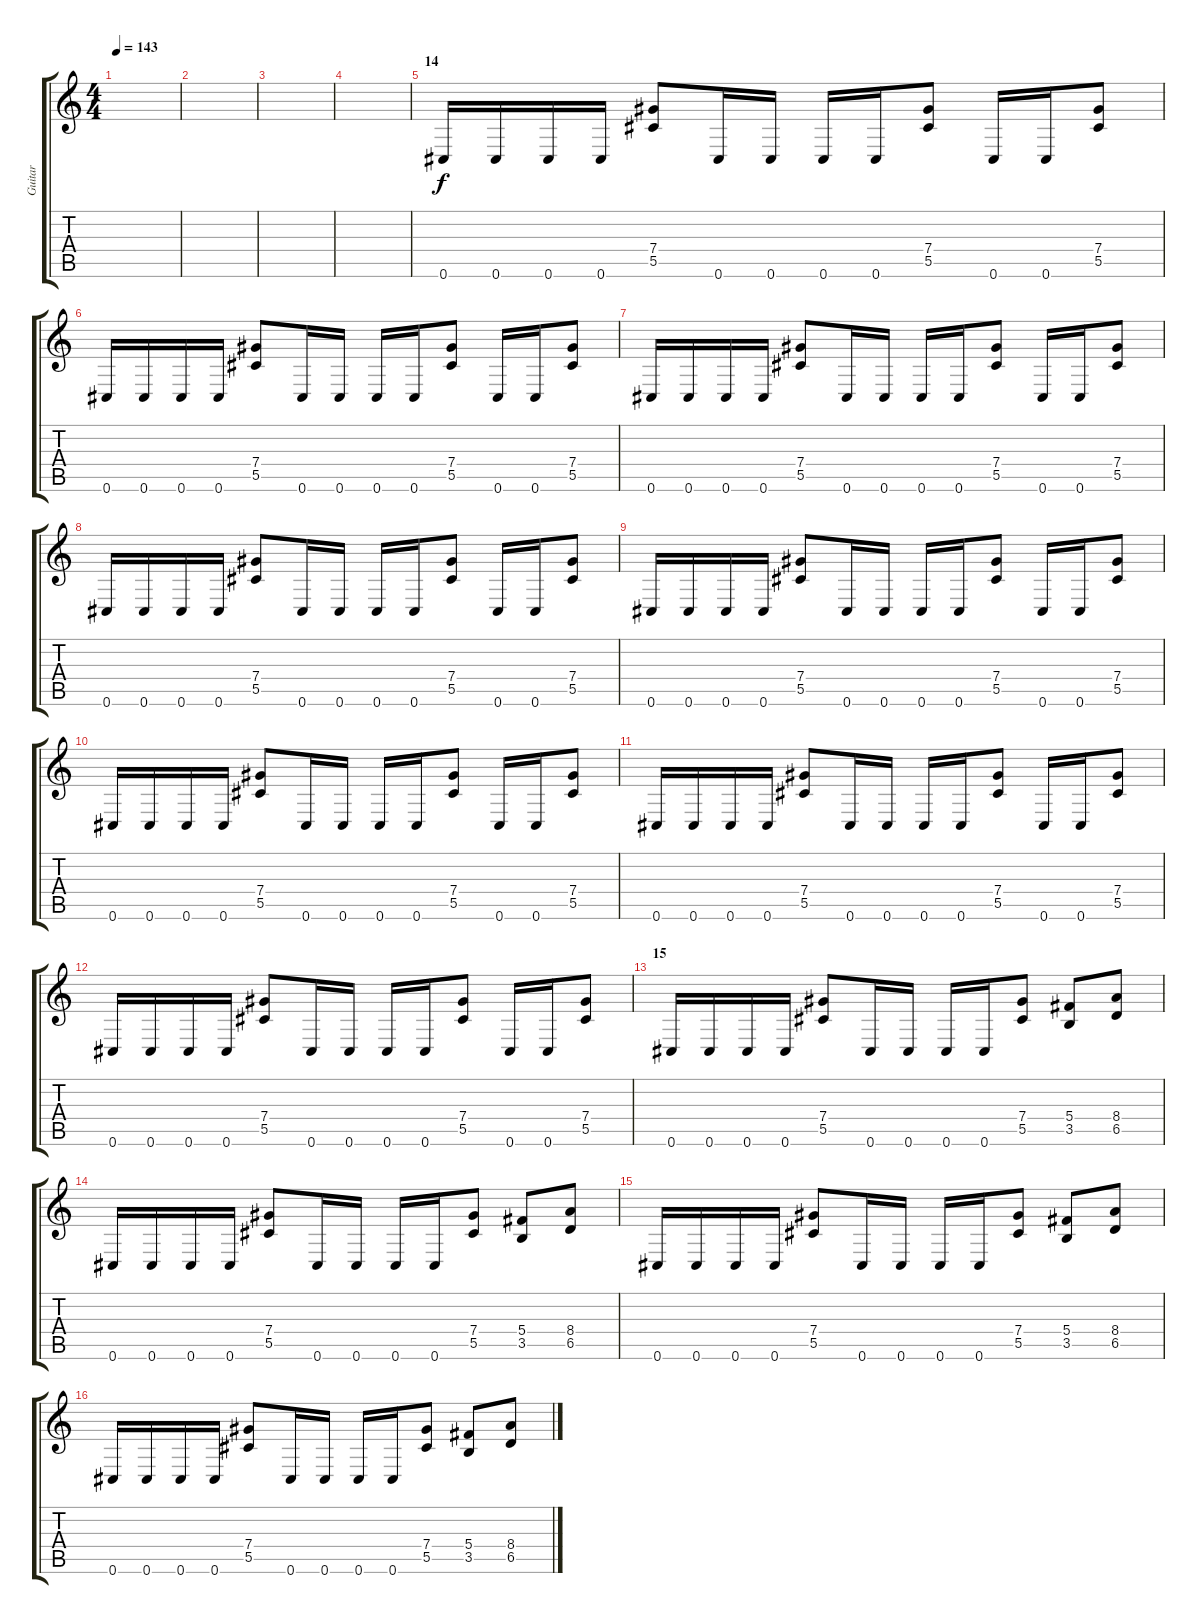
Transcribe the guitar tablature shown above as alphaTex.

\track ("Guitar" "Guitar") {instrument overdrivenguitar}
\staff {score tabs}
\tuning (Eb4 Bb3 Gb3 Db3 Ab2 Db2) {hide}
\ts (4 4)
\tempo 143
\clef g2
\ks c
|
|
|
|
\section ("" "14")
0.6.16 0.6.16 0.6.16 0.6.16 (7.4 5.5).8 0.6.16 0.6.16 0.6.16 0.6.16 (7.4 5.5).8 0.6.16 0.6.16 (7.4 5.5).8 |
0.6.16 0.6.16 0.6.16 0.6.16 (7.4 5.5).8 0.6.16 0.6.16 0.6.16 0.6.16 (7.4 5.5).8 0.6.16 0.6.16 (7.4 5.5).8 |
0.6.16 0.6.16 0.6.16 0.6.16 (7.4 5.5).8 0.6.16 0.6.16 0.6.16 0.6.16 (7.4 5.5).8 0.6.16 0.6.16 (7.4 5.5).8 |
0.6.16 0.6.16 0.6.16 0.6.16 (7.4 5.5).8 0.6.16 0.6.16 0.6.16 0.6.16 (7.4 5.5).8 0.6.16 0.6.16 (7.4 5.5).8 |
0.6.16 0.6.16 0.6.16 0.6.16 (7.4 5.5).8 0.6.16 0.6.16 0.6.16 0.6.16 (7.4 5.5).8 0.6.16 0.6.16 (7.4 5.5).8 |
0.6.16 0.6.16 0.6.16 0.6.16 (7.4 5.5).8 0.6.16 0.6.16 0.6.16 0.6.16 (7.4 5.5).8 0.6.16 0.6.16 (7.4 5.5).8 |
0.6.16 0.6.16 0.6.16 0.6.16 (7.4 5.5).8 0.6.16 0.6.16 0.6.16 0.6.16 (7.4 5.5).8 0.6.16 0.6.16 (7.4 5.5).8 |
0.6.16 0.6.16 0.6.16 0.6.16 (7.4 5.5).8 0.6.16 0.6.16 0.6.16 0.6.16 (7.4 5.5).8 0.6.16 0.6.16 (7.4 5.5).8 |
\section ("" "15")
0.6.16 0.6.16 0.6.16 0.6.16 (7.4 5.5).8 0.6.16 0.6.16 0.6.16 0.6.16 (7.4 5.5).8 (5.4 3.5).8 (8.4 6.5).8 |
0.6.16 0.6.16 0.6.16 0.6.16 (7.4 5.5).8 0.6.16 0.6.16 0.6.16 0.6.16 (7.4 5.5).8 (5.4 3.5).8 (8.4 6.5).8 |
0.6.16 0.6.16 0.6.16 0.6.16 (7.4 5.5).8 0.6.16 0.6.16 0.6.16 0.6.16 (7.4 5.5).8 (5.4 3.5).8 (8.4 6.5).8 |
0.6.16 0.6.16 0.6.16 0.6.16 (7.4 5.5).8 0.6.16 0.6.16 0.6.16 0.6.16 (7.4 5.5).8 (5.4 3.5).8 (8.4 6.5).8
